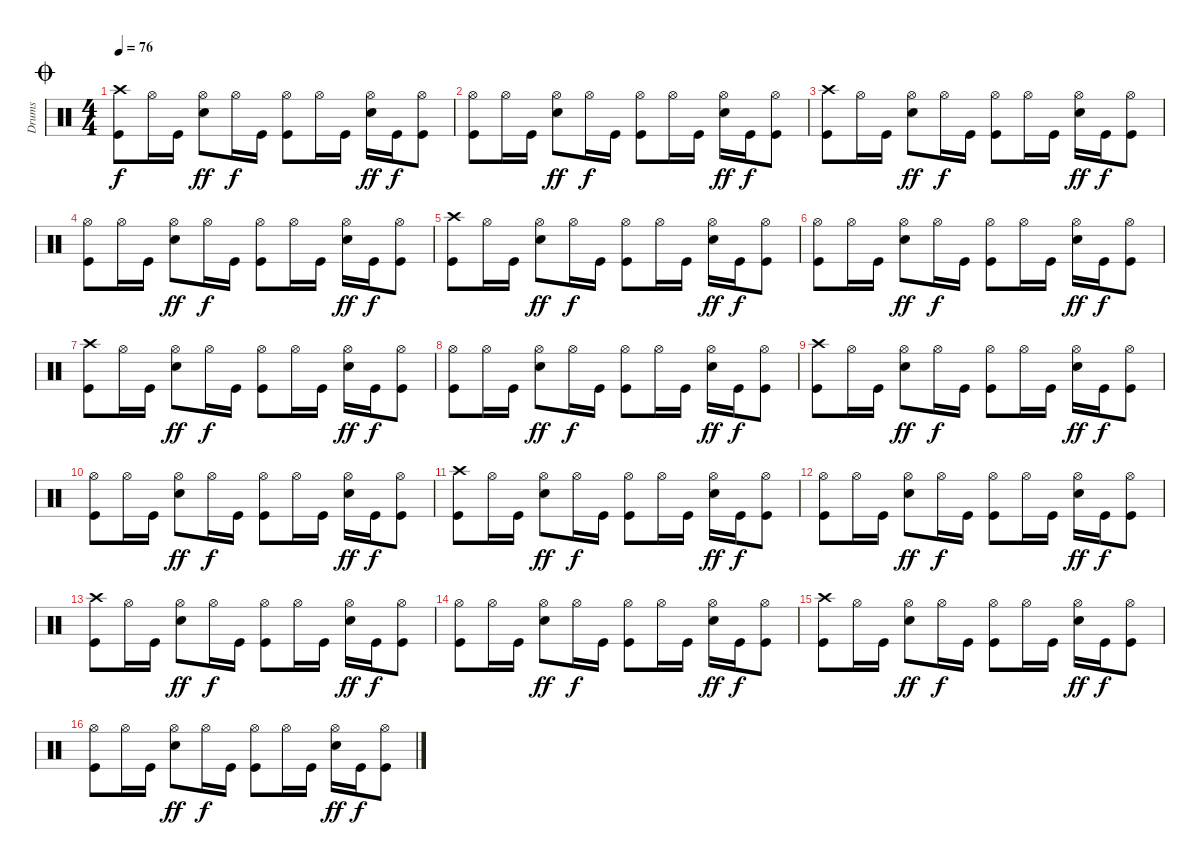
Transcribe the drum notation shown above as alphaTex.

\track ("Drums" "Drums") {instrument percussion}
\staff {score}
\articulation defaults
\ts (4 4)
\jump coda
\tempo 76
\clef neutral
\ks c
("Crash high (hit)" "Kick (hit)").8{dy f} "Hi-Hat (open)".16 "Kick (hit)".16 ("Electric Snare (hit)" "Hi-Hat (open)").8{dy ff} "Hi-Hat (open)".16{dy f} "Kick (hit)".16 ("Kick (hit)" "Hi-Hat (open)").8 "Hi-Hat (open)".16 "Kick (hit)".16 ("Electric Snare (hit)" "Hi-Hat (open)").16{dy ff} "Kick (hit)".16{dy f} ("Kick (hit)" "Hi-Hat (open)").8 |
("Hi-Hat (open)" "Kick (hit)").8 "Hi-Hat (open)".16 "Kick (hit)".16 ("Electric Snare (hit)" "Hi-Hat (open)").8{dy ff} "Hi-Hat (open)".16{dy f} "Kick (hit)".16 ("Kick (hit)" "Hi-Hat (open)").8 "Hi-Hat (open)".16 "Kick (hit)".16 ("Electric Snare (hit)" "Hi-Hat (open)").16{dy ff} "Kick (hit)".16{dy f} ("Kick (hit)" "Hi-Hat (open)").8 |
("Crash high (hit)" "Kick (hit)").8 "Hi-Hat (open)".16 "Kick (hit)".16 ("Electric Snare (hit)" "Hi-Hat (open)").8{dy ff} "Hi-Hat (open)".16{dy f} "Kick (hit)".16 ("Kick (hit)" "Hi-Hat (open)").8 "Hi-Hat (open)".16 "Kick (hit)".16 ("Electric Snare (hit)" "Hi-Hat (open)").16{dy ff} "Kick (hit)".16{dy f} ("Kick (hit)" "Hi-Hat (open)").8 |
("Hi-Hat (open)" "Kick (hit)").8 "Hi-Hat (open)".16 "Kick (hit)".16 ("Electric Snare (hit)" "Hi-Hat (open)").8{dy ff} "Hi-Hat (open)".16{dy f} "Kick (hit)".16 ("Kick (hit)" "Hi-Hat (open)").8 "Hi-Hat (open)".16 "Kick (hit)".16 ("Electric Snare (hit)" "Hi-Hat (open)").16{dy ff} "Kick (hit)".16{dy f} ("Kick (hit)" "Hi-Hat (open)").8 |
("Crash high (hit)" "Kick (hit)").8 "Hi-Hat (open)".16 "Kick (hit)".16 ("Electric Snare (hit)" "Hi-Hat (open)").8{dy ff} "Hi-Hat (open)".16{dy f} "Kick (hit)".16 ("Kick (hit)" "Hi-Hat (open)").8 "Hi-Hat (open)".16 "Kick (hit)".16 ("Electric Snare (hit)" "Hi-Hat (open)").16{dy ff} "Kick (hit)".16{dy f} ("Kick (hit)" "Hi-Hat (open)").8 |
("Hi-Hat (open)" "Kick (hit)").8 "Hi-Hat (open)".16 "Kick (hit)".16 ("Electric Snare (hit)" "Hi-Hat (open)").8{dy ff} "Hi-Hat (open)".16{dy f} "Kick (hit)".16 ("Kick (hit)" "Hi-Hat (open)").8 "Hi-Hat (open)".16 "Kick (hit)".16 ("Electric Snare (hit)" "Hi-Hat (open)").16{dy ff} "Kick (hit)".16{dy f} ("Kick (hit)" "Hi-Hat (open)").8 |
("Crash high (hit)" "Kick (hit)").8 "Hi-Hat (open)".16 "Kick (hit)".16 ("Electric Snare (hit)" "Hi-Hat (open)").8{dy ff} "Hi-Hat (open)".16{dy f} "Kick (hit)".16 ("Kick (hit)" "Hi-Hat (open)").8 "Hi-Hat (open)".16 "Kick (hit)".16 ("Electric Snare (hit)" "Hi-Hat (open)").16{dy ff} "Kick (hit)".16{dy f} ("Kick (hit)" "Hi-Hat (open)").8 |
("Hi-Hat (open)" "Kick (hit)").8 "Hi-Hat (open)".16 "Kick (hit)".16 ("Electric Snare (hit)" "Hi-Hat (open)").8{dy ff} "Hi-Hat (open)".16{dy f} "Kick (hit)".16 ("Kick (hit)" "Hi-Hat (open)").8 "Hi-Hat (open)".16 "Kick (hit)".16 ("Electric Snare (hit)" "Hi-Hat (open)").16{dy ff} "Kick (hit)".16{dy f} ("Kick (hit)" "Hi-Hat (open)").8 |
("Crash high (hit)" "Kick (hit)").8 "Hi-Hat (open)".16 "Kick (hit)".16 ("Electric Snare (hit)" "Hi-Hat (open)").8{dy ff} "Hi-Hat (open)".16{dy f} "Kick (hit)".16 ("Kick (hit)" "Hi-Hat (open)").8 "Hi-Hat (open)".16 "Kick (hit)".16 ("Electric Snare (hit)" "Hi-Hat (open)").16{dy ff} "Kick (hit)".16{dy f} ("Kick (hit)" "Hi-Hat (open)").8 |
("Hi-Hat (open)" "Kick (hit)").8 "Hi-Hat (open)".16 "Kick (hit)".16 ("Electric Snare (hit)" "Hi-Hat (open)").8{dy ff} "Hi-Hat (open)".16{dy f} "Kick (hit)".16 ("Kick (hit)" "Hi-Hat (open)").8 "Hi-Hat (open)".16 "Kick (hit)".16 ("Electric Snare (hit)" "Hi-Hat (open)").16{dy ff} "Kick (hit)".16{dy f} ("Kick (hit)" "Hi-Hat (open)").8 |
("Crash high (hit)" "Kick (hit)").8 "Hi-Hat (open)".16 "Kick (hit)".16 ("Electric Snare (hit)" "Hi-Hat (open)").8{dy ff} "Hi-Hat (open)".16{dy f} "Kick (hit)".16 ("Kick (hit)" "Hi-Hat (open)").8 "Hi-Hat (open)".16 "Kick (hit)".16 ("Electric Snare (hit)" "Hi-Hat (open)").16{dy ff} "Kick (hit)".16{dy f} ("Kick (hit)" "Hi-Hat (open)").8 |
("Hi-Hat (open)" "Kick (hit)").8 "Hi-Hat (open)".16 "Kick (hit)".16 ("Electric Snare (hit)" "Hi-Hat (open)").8{dy ff} "Hi-Hat (open)".16{dy f} "Kick (hit)".16 ("Kick (hit)" "Hi-Hat (open)").8 "Hi-Hat (open)".16 "Kick (hit)".16 ("Electric Snare (hit)" "Hi-Hat (open)").16{dy ff} "Kick (hit)".16{dy f} ("Kick (hit)" "Hi-Hat (open)").8 |
("Crash high (hit)" "Kick (hit)").8 "Hi-Hat (open)".16 "Kick (hit)".16 ("Electric Snare (hit)" "Hi-Hat (open)").8{dy ff} "Hi-Hat (open)".16{dy f} "Kick (hit)".16 ("Kick (hit)" "Hi-Hat (open)").8 "Hi-Hat (open)".16 "Kick (hit)".16 ("Electric Snare (hit)" "Hi-Hat (open)").16{dy ff} "Kick (hit)".16{dy f} ("Kick (hit)" "Hi-Hat (open)").8 |
("Hi-Hat (open)" "Kick (hit)").8 "Hi-Hat (open)".16 "Kick (hit)".16 ("Electric Snare (hit)" "Hi-Hat (open)").8{dy ff} "Hi-Hat (open)".16{dy f} "Kick (hit)".16 ("Kick (hit)" "Hi-Hat (open)").8 "Hi-Hat (open)".16 "Kick (hit)".16 ("Electric Snare (hit)" "Hi-Hat (open)").16{dy ff} "Kick (hit)".16{dy f} ("Kick (hit)" "Hi-Hat (open)").8 |
("Crash high (hit)" "Kick (hit)").8 "Hi-Hat (open)".16 "Kick (hit)".16 ("Electric Snare (hit)" "Hi-Hat (open)").8{dy ff} "Hi-Hat (open)".16{dy f} "Kick (hit)".16 ("Kick (hit)" "Hi-Hat (open)").8 "Hi-Hat (open)".16 "Kick (hit)".16 ("Electric Snare (hit)" "Hi-Hat (open)").16{dy ff} "Kick (hit)".16{dy f} ("Kick (hit)" "Hi-Hat (open)").8 |
("Hi-Hat (open)" "Kick (hit)").8 "Hi-Hat (open)".16 "Kick (hit)".16 ("Electric Snare (hit)" "Hi-Hat (open)").8{dy ff} "Hi-Hat (open)".16{dy f} "Kick (hit)".16 ("Kick (hit)" "Hi-Hat (open)").8 "Hi-Hat (open)".16 "Kick (hit)".16 ("Electric Snare (hit)" "Hi-Hat (open)").16{dy ff} "Kick (hit)".16{dy f} ("Kick (hit)" "Hi-Hat (open)").8
